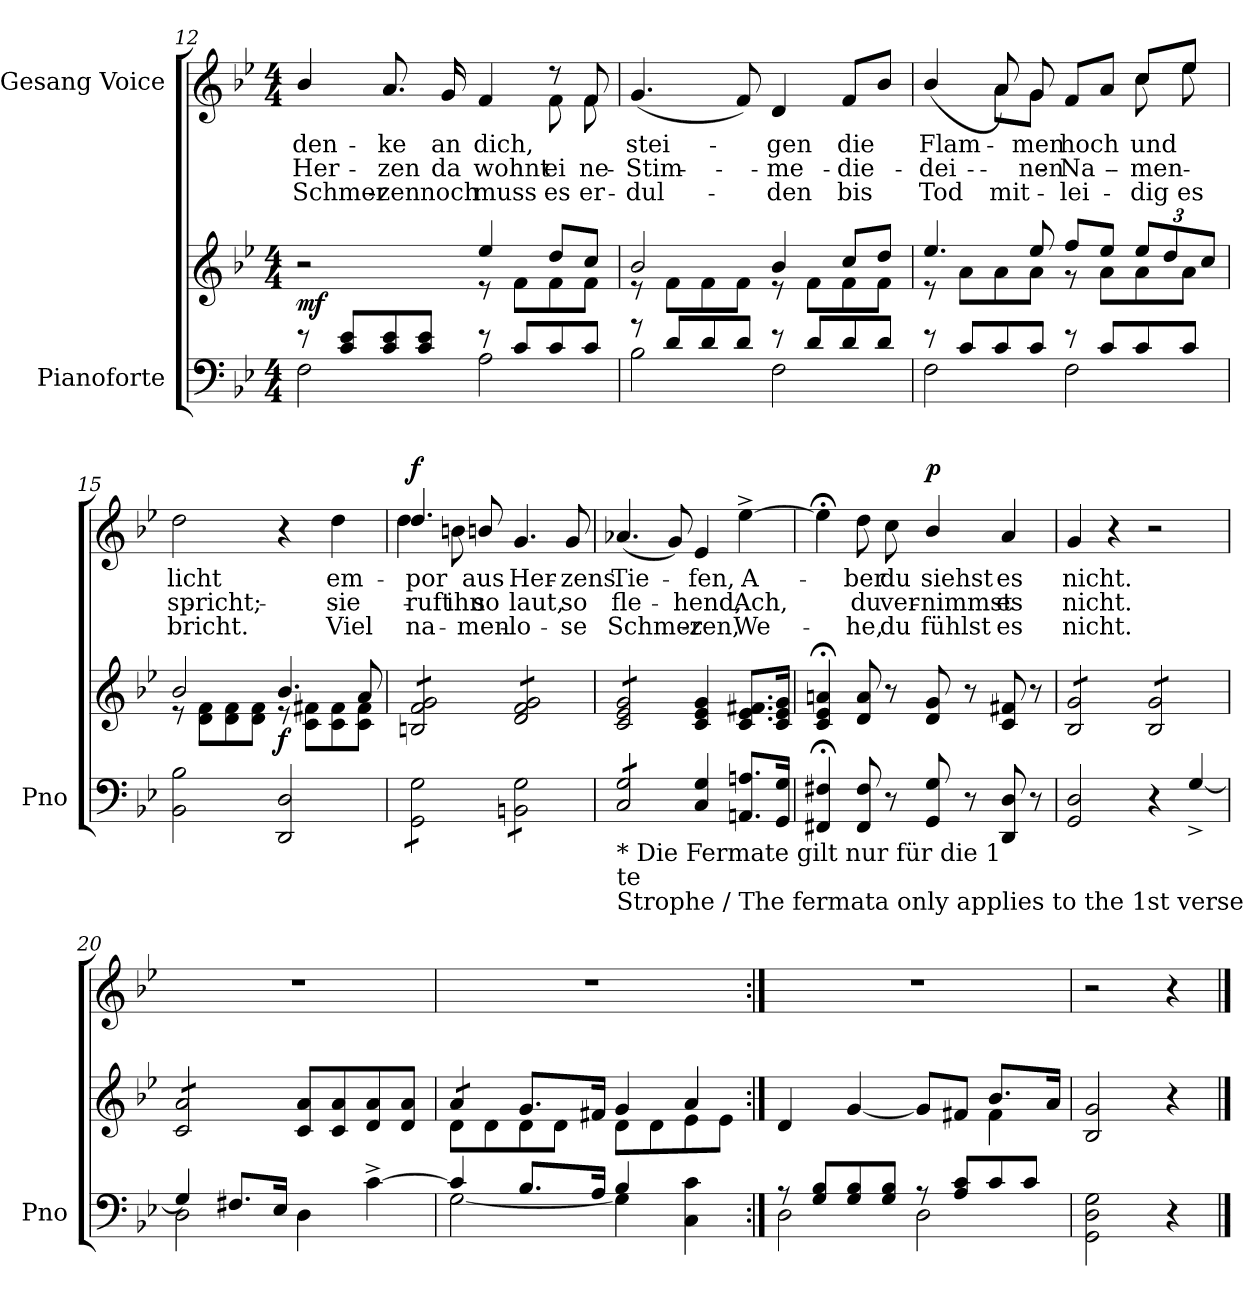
**kern	**kern	**dynam	**kern	**text	**text	**text	**dynam
*part2	*part2	*part2	*part1	*part1	*part1	*part1	*part1
*staff3	*staff2	*staff2/3	*staff1	*staff1	*staff1	*staff1	*staff1
*I"Pianoforte	*	*	*I"Gesang Voice	*	*	*	*
*I'Pno	*	*	*	*	*	*	*
*clefF4	*clefG2	*	*clefG2	*	*	*	*
*k[b-e-]	*k[b-e-]	*	*k[b-e-]	*	*	*	*
*M4/4	*M4/4	*	*M4/4	*	*	*	*
=12	=12	=12	=12	=12	=12	=12	=12
*^	*^	*	*^	*	*	*	*
!	!	!	!	!LO:DY:b	!	!	!	!	!	!
8r	2F\	2r	2ryy	mf	4b-/	2.ryy	den-	Her-	Schmer-	.
8c/ 8e-/L	.	.	.	.	.	.	.	.	.	.
8c/ 8e-/	.	.	.	.	8.a/	.	-ke	-zen	-zen	.
8c/ 8e-/J	.	.	.	.	.	.	.	.	.	.
.	.	.	.	.	16g/	.	an	da	noch	.
8r	2A\	4ee-/	8r	.	4f/	.	dich,	wohnt	muss	.
8c/L	.	.	8f\L	.	.	.	.	.	.	.
8c/	.	8dd/L	8f\	.	8r	8f\	.	ei-	es	.
8c/J	.	8cc/J	8f\J	.	8f/	8f\	.	-ne	er-	.
*	*	*	*	*	*v	*v	*	*	*	*
=13	=13	=13	=13	=13	=13	=13	=13	=13	=13
8r	2B-\	2b-/	8r	.	(4.g/	stei-	Stim-	-dul-	.
8d/L	.	.	8f\L	.	.	.	.	.	.
8d/	.	.	8f\	.	.	.	.	.	.
8d/J	.	.	8f\J	.	8f/)	.	.	.	.
8r	2F\	4b-/	8r	.	4d/	-gen	-me	-den	.
8d/L	.	.	8f\L	.	.	.	.	.	.
8d/	.	8cc/L	8f\	.	8f/L	die	die	bis	.
8d/J	.	8dd/J	8f\J	.	8b-/J	.	.	.	.
=14	=14	=14	=14	=14	=14	=14	=14	=14	=14
*	*	*	*	*	*^	*	*	*	*
8r	2F\	4.ee-/	8r	.	(>4b-/	4ryy	Flam-	dei-	Tod	.
8c/L	.	.	8a\L	.	.	.	.	.	.	.
8c/	.	.	8a\	.	8a/)	8a\L	.	.	mit-	.
8c/J	.	8ee-/	8a\J	.	8g/	8g\J	-men	-nen	.	.
8r	2F\	8ff/L	8r	.	8f/L	4ryy	hoch	Na-	-lei-	.
8c/L	.	8ee-/J	8a\L	.	8a/J	.	.	.	.	.
*	*	*Xbrackettup	*	*	*	*	*	*	*	*
8c/	.	12ee-/L	8a\	.	8cc/L	8cc\	und	-men	-dig	.
.	.	12dd/	.	.	.	.	.	.	.	.
8c/J	.	.	8a\J	.	8ee-/J	8ee-\	.	.	es	.
.	.	12cc/J	.	.	.	.	.	.	.	.
*v	*v	*	*	*	*v	*v	*	*	*	*
=15	=15	=15	=15	=15	=15	=15	=15	=15
2BB-\ 2B-\	2b-/	8r	.	2dd\	licht	spricht;	bricht.	.
.	.	8d\ 8f\L	.	.	.	.	.	.
.	.	8d\ 8f\	.	.	.	.	.	.
.	.	8d\ 8f\J	.	.	.	.	.	.
!	!	!	!LO:DY:b	!	!	!	!	!
2DD/ 2D/	4.b-/	8r	f	4r	.	.	.	.
.	.	8c\ 8f#X\L	.	.	.	.	.	.
.	.	8c\ 8f#\	.	4dd\	em-	sie	Viel	.
.	8a/	8c\ 8f#\J	.	.	.	.	.	.
=16	=16	=16	=16	=16	=16	=16	=16	=16
*	*	*	*	*^	*	*	*	*
!	!	!	!	!	!	!	!	!	!LO:DY:a
*	*v	*v	*	*	*	*	*	*	*
*tremolo	*	*	*	*	*	*	*	*
*	*tremolo	*	*	*	*	*	*	*
8GG\ 8G\L	8Bn/ 8f/ 8g/L	.	4.dd/	4dd!\	-por	ruft	na-	f
8GG\ 8G\	8Bn/ 8f/ 8g/	.	.	.	.	.	.	.
8GG\ 8G\	8Bn/ 8f/ 8g/	.	.	8bn\	.	ihn	.	.
8GG\ 8G\J	8Bn/ 8f/ 8g/J	.	8bn/	2ryy	aus	so	-men-	.
8BBn\ 8G\L	8d/ 8f/ 8g/L	.	4.g/	.	Her-	laut,	-lo-	.
8BBn\ 8G\	8d/ 8f/ 8g/	.	.	.	.	.	.	.
8BBn\ 8G\	8d/ 8f/ 8g/	.	.	.	.	.	.	.
8BBn\ 8G\J	8d/ 8f/ 8g/J	.	8g/	8ryy	-zens	so	-se	.
=17	=17	=17	=17	=17	=17	=17	=17	=17
!LO:TX:b:t=* Die Fermate gilt nur für die 1	!	!	!	!	!	!	!	!
!LO:TX:b:t=te	!	!	!	!	!	!	!	!
!LO:TX:b:t=Strophe / The fermata only applies to the 1st verse	!	!	!	!	!	!	!	!
*	*	*	*v	*v	*	*	*	*
8C/ 8G/L	8c/ 8e-/ 8g/L	.	(4.a-X/	Tie-	fle-	Schmer-	.
8C/ 8G/	8c/ 8e-/ 8g/	.	.	.	.	.	.
8C/ 8G/	8c/ 8e-/ 8g/	.	.	.	.	.	.
8C/ 8G/J	8c/ 8e-/ 8g/J	.	8g/)	.	.	.	.
*	*Xtremolo	*	*	*	*	*	*
*Xtremolo	*	*	*	*	*	*	*
4C/ 4G/	4c/ 4e-/ 4g/	.	4e-/	-fen,	-hend,	-zen,	.
8.AAn/ 8.An/L	8.c/ 8.e-/ 8.f#X/L	.	[4ee-^\	A-	Ach,	We-	.
16GG/ 16G/Jk	16c/ 16e-/ 16g/Jk	.	.	.	.	.	.
=18	=18	=18	=18	=18	=18	=18	=18
4FF#X/;< 4F#X/;<	4c/;< 4e-/;< 4an/;<	.	4ee-;<\]	.	.	.	.
8FF#/ 8F#/	8d/ 8a/	.	8dd\	-ber	du	-he,	.
8r	8r	.	8cc\	du	ver-	du	.
!	!	!	!	!	!	!	!LO:DY:a
8GG/ 8G/	8d/ 8g/	.	4b-/	siehst	-nimmst	fühlst	p
8r	8r	.	.	.	.	.	.
8DD/ 8D/	8c/ 8f#X/	.	4a/	es	es	es	.
8r	8r	.	.	.	.	.	.
=19	=19	=19	=19	=19	=19	=19	=19
*	*tremolo	*	*	*	*	*	*
2GG/ 2D/	8B-/ 8g/L	.	4g/	nicht.	nicht.	nicht.	.
.	8B-/ 8g/	.	.	.	.	.	.
.	8B-/ 8g/	.	4r	.	.	.	.
.	8B-/ 8g/J	.	.	.	.	.	.
4r	8B-/ 8g/L	.	2r	.	.	.	.
.	8B-/ 8g/	.	.	.	.	.	.
[4G^>/	8B-/ 8g/	.	.	.	.	.	.
.	8B-/ 8g/J	.	.	.	.	.	.
=20	=20	=20	=20	=20	=20	=20	=20
*^	*	*	*	*	*	*	*
4G/]	2D\	8c/ 8a/L	.	1r	.	.	.	.
.	.	8c/ 8a/	.	.	.	.	.	.
8.F#X/L	.	8c/ 8a/	.	.	.	.	.	.
.	.	8c/ 8a/J	.	.	.	.	.	.
*	*	*Xtremolo	*	*	*	*	*	*
16E-/Jk	.	.	.	.	.	.	.	.
4D\	2ryy	8c/ 8a/L	.	.	.	.	.	.
.	.	8c/ 8a/	.	.	.	.	.	.
[4c^\	.	8d/ 8a/	.	.	.	.	.	.
.	.	8d/ 8a/J	.	.	.	.	.	.
=21	=21	=21	=21	=21	=21	=21	=21	=21
*	*	*^	*	*	*	*	*	*
*	*	*tremolo	*	*	*	*	*	*	*
4c/]	[2G\	8a/L	8d\L	.	1r	.	.	.	.
.	.	8a/J	8d\	.	.	.	.	.	.
8.B-/L	.	8.g/L	8d\	.	.	.	.	.	.
.	.	.	8d\J	.	.	.	.	.	.
*	*	*Xtremolo	*	*	*	*	*	*	*
16A/Jk	.	16f#X/Jk	.	.	.	.	.	.	.
4B-/	4G\]	4g/	8d\L	.	.	.	.	.	.
.	.	.	8d\	.	.	.	.	.	.
4C\ 4c\	4ryy	4a/	8e-\	.	.	.	.	.	.
.	.	.	8e-\J	.	.	.	.	.	.
=22:|!	=22:|!	=22:|!	=22:|!	=22:|!	=22:|!	=22:|!	=22:|!	=22:|!	=22:|!
8r	2D\	4d/	2.ryy	.	1r	.	.	.	.
8G/ 8B-/L	.	.	.	.	.	.	.	.	.
8G/ 8B-/	.	[<4g/	.	.	.	.	.	.	.
8G/ 8B-/J	.	.	.	.	.	.	.	.	.
8r	2D\	8g/L]	.	.	.	.	.	.	.
8A/ 8c/L	.	8f#X/J	.	.	.	.	.	.	.
8c/	.	8.b-/L	4f#\	.	.	.	.	.	.
8c/J	.	.	.	.	.	.	.	.	.
.	.	16a/Jk	.	.	.	.	.	.	.
*v	*v	*	*	*	*	*	*	*	*
*	*v	*v	*	*	*	*	*	*
=23	=23	=23	=23	=23	=23	=23	=23
2GG\ 2D\ 2G\	2B-/ 2g/	.	2r	.	.	.	.
4r	4r	.	4r	.	.	.	.
==	==	==	==	==	==	==	==
*-	*-	*-	*-	*-	*-	*-	*-
